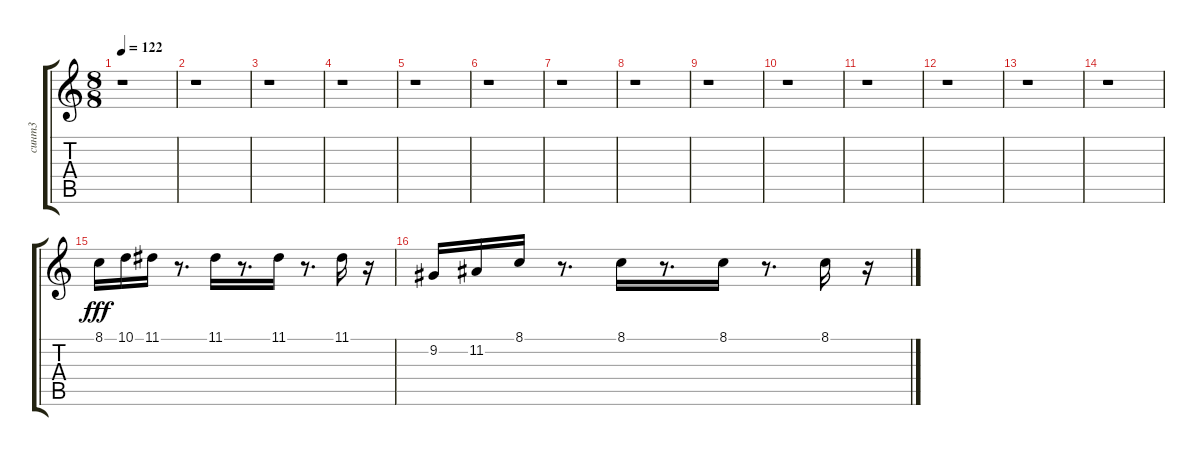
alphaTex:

\track ("синт3" "синт3") {instrument synthbrass2}
\staff {score tabs}
\tuning (E4 B3 G3 D3 A2 E2) {hide}
\ts (8 8)
\tempo 122
\clef g2
\ks c
r.1{dy fff} |
r.1 |
r.1 |
r.1 |
r.1 |
r.1 |
r.1 |
r.1 |
r.1 |
r.1 |
r.1 |
r.1 |
r.1 |
r.1 |
8.1.16 10.1.16 11.1.16 r.8{d} 11.1.16 r.8{d} 11.1.16 r.8{d} 11.1.16 r.16 |
9.2.16 11.2.16 8.1.16 r.8{d} 8.1.16 r.8{d} 8.1.16 r.8{d} 8.1.16 r.16
